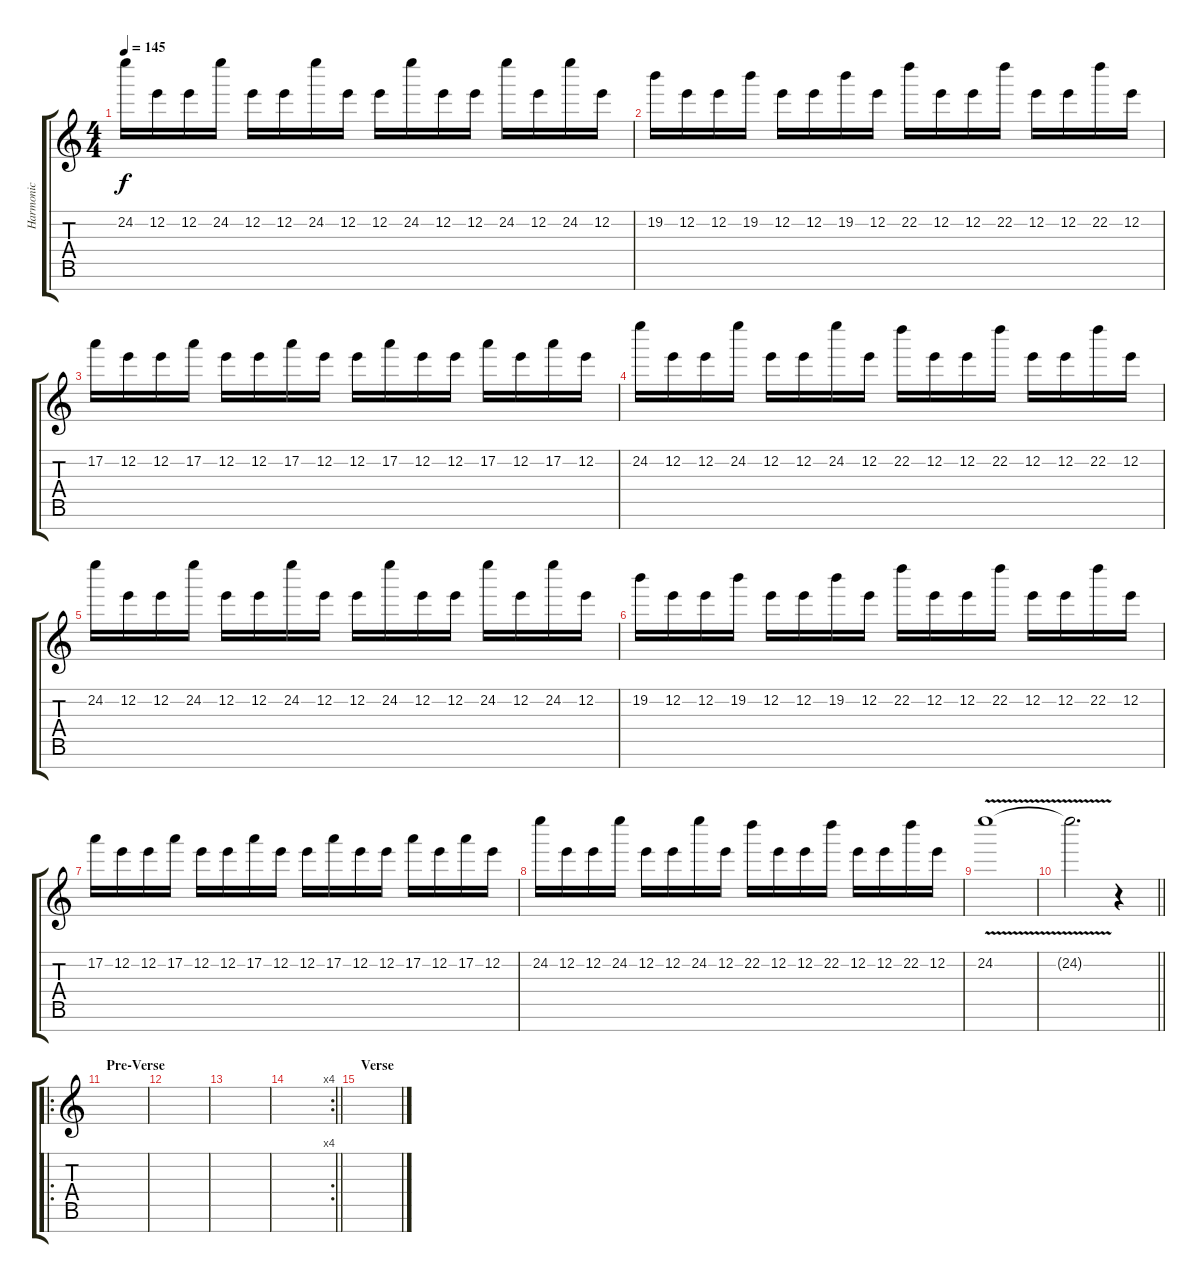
\track ("Harmonic" "Harmonic") {instrument distortionguitar}
\staff {score tabs}
\tuning (A4 E4 C4 G3 D3 A2 E2) {hide}
\ts (4 4)
\tempo 145
\clef g2
\ks c
24.2.16{dy f} 12.2.16 12.2.16 24.2.16 12.2.16 12.2.16 24.2.16 12.2.16 12.2.16 24.2.16 12.2.16 12.2.16 24.2.16 12.2.16 24.2.16 12.2.16 |
19.2.16 12.2.16 12.2.16 19.2.16 12.2.16 12.2.16 19.2.16 12.2.16 22.2.16 12.2.16 12.2.16 22.2.16 12.2.16 12.2.16 22.2.16 12.2.16 |
17.2.16 12.2.16 12.2.16 17.2.16 12.2.16 12.2.16 17.2.16 12.2.16 12.2.16 17.2.16 12.2.16 12.2.16 17.2.16 12.2.16 17.2.16 12.2.16 |
24.2.16 12.2.16 12.2.16 24.2.16 12.2.16 12.2.16 24.2.16 12.2.16 22.2.16 12.2.16 12.2.16 22.2.16 12.2.16 12.2.16 22.2.16 12.2.16 |
24.2.16 12.2.16 12.2.16 24.2.16 12.2.16 12.2.16 24.2.16 12.2.16 12.2.16 24.2.16 12.2.16 12.2.16 24.2.16 12.2.16 24.2.16 12.2.16 |
19.2.16 12.2.16 12.2.16 19.2.16 12.2.16 12.2.16 19.2.16 12.2.16 22.2.16 12.2.16 12.2.16 22.2.16 12.2.16 12.2.16 22.2.16 12.2.16 |
17.2.16 12.2.16 12.2.16 17.2.16 12.2.16 12.2.16 17.2.16 12.2.16 12.2.16 17.2.16 12.2.16 12.2.16 17.2.16 12.2.16 17.2.16 12.2.16 |
24.2.16 12.2.16 12.2.16 24.2.16 12.2.16 12.2.16 24.2.16 12.2.16 22.2.16 12.2.16 12.2.16 22.2.16 12.2.16 12.2.16 22.2.16 12.2.16 |
24.2{v}.1 |
\barLineRight lightlight
24.2{t}.2{d} r.4 |
\ro
\section ("" "Pre-Verse")
|
|
|
\rc 4
\barLineRight lightlight
|
\section ("" "Verse")
